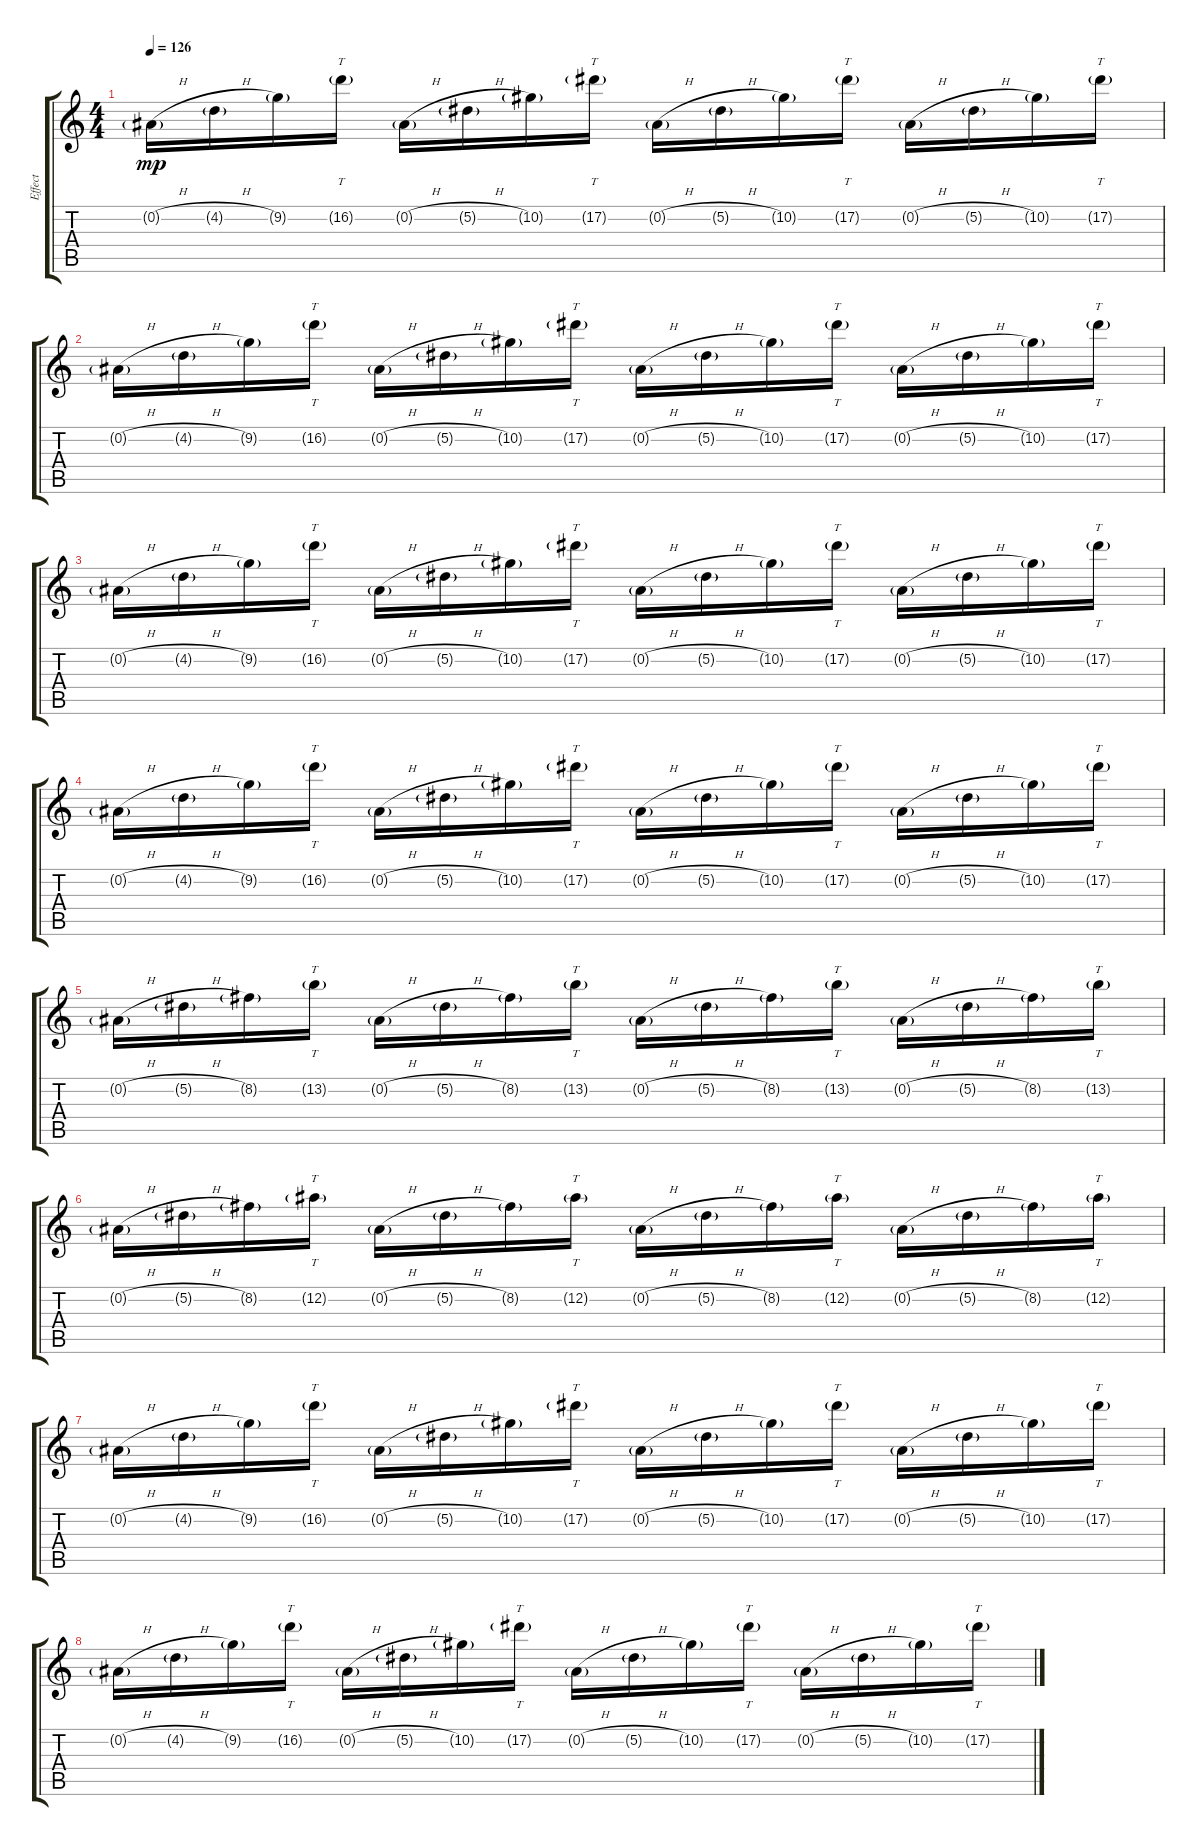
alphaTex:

\track ("Effect" "Effect") {instrument guitarharmonics}
\staff {score tabs}
\tuning (Eb4 Bb3 Gb3 Db3 Ab2 Eb2) {hide}
\ts (4 4)
\tempo 126
\clef g2
\ks c
0.2{h g}.16{dy mp} 4.2{h g}.16 9.2{g}.16 16.2{g}.16{tt} 0.2{h g}.16 5.2{h g}.16 10.2{g}.16 17.2{g}.16{tt} 0.2{h g}.16 5.2{h g}.16 10.2{g}.16 17.2{g}.16{tt} 0.2{h g}.16 5.2{h g}.16 10.2{g}.16 17.2{g}.16{tt} |
0.2{h g}.16 4.2{h g}.16 9.2{g}.16 16.2{g}.16{tt} 0.2{h g}.16 5.2{h g}.16 10.2{g}.16 17.2{g}.16{tt} 0.2{h g}.16 5.2{h g}.16 10.2{g}.16 17.2{g}.16{tt} 0.2{h g}.16 5.2{h g}.16 10.2{g}.16 17.2{g}.16{tt} |
0.2{h g}.16 4.2{h g}.16 9.2{g}.16 16.2{g}.16{tt} 0.2{h g}.16 5.2{h g}.16 10.2{g}.16 17.2{g}.16{tt} 0.2{h g}.16 5.2{h g}.16 10.2{g}.16 17.2{g}.16{tt} 0.2{h g}.16 5.2{h g}.16 10.2{g}.16 17.2{g}.16{tt} |
0.2{h g}.16 4.2{h g}.16 9.2{g}.16 16.2{g}.16{tt} 0.2{h g}.16 5.2{h g}.16 10.2{g}.16 17.2{g}.16{tt} 0.2{h g}.16 5.2{h g}.16 10.2{g}.16 17.2{g}.16{tt} 0.2{h g}.16 5.2{h g}.16 10.2{g}.16 17.2{g}.16{tt} |
0.2{h g}.16 5.2{h g}.16 8.2{g}.16 13.2{g}.16{tt} 0.2{h g}.16 5.2{h g}.16 8.2{g}.16 13.2{g}.16{tt} 0.2{h g}.16 5.2{h g}.16 8.2{g}.16 13.2{g}.16{tt} 0.2{h g}.16 5.2{h g}.16 8.2{g}.16 13.2{g}.16{tt} |
0.2{h g}.16 5.2{h g}.16 8.2{g}.16 12.2{g}.16{tt} 0.2{h g}.16 5.2{h g}.16 8.2{g}.16 12.2{g}.16{tt} 0.2{h g}.16 5.2{h g}.16 8.2{g}.16 12.2{g}.16{tt} 0.2{h g}.16 5.2{h g}.16 8.2{g}.16 12.2{g}.16{tt} |
0.2{h g}.16 4.2{h g}.16 9.2{g}.16 16.2{g}.16{tt} 0.2{h g}.16 5.2{h g}.16 10.2{g}.16 17.2{g}.16{tt} 0.2{h g}.16 5.2{h g}.16 10.2{g}.16 17.2{g}.16{tt} 0.2{h g}.16 5.2{h g}.16 10.2{g}.16 17.2{g}.16{tt} |
0.2{h g}.16 4.2{h g}.16 9.2{g}.16 16.2{g}.16{tt} 0.2{h g}.16 5.2{h g}.16 10.2{g}.16 17.2{g}.16{tt} 0.2{h g}.16 5.2{h g}.16 10.2{g}.16 17.2{g}.16{tt} 0.2{h g}.16 5.2{h g}.16 10.2{g}.16 17.2{g}.16{tt}
